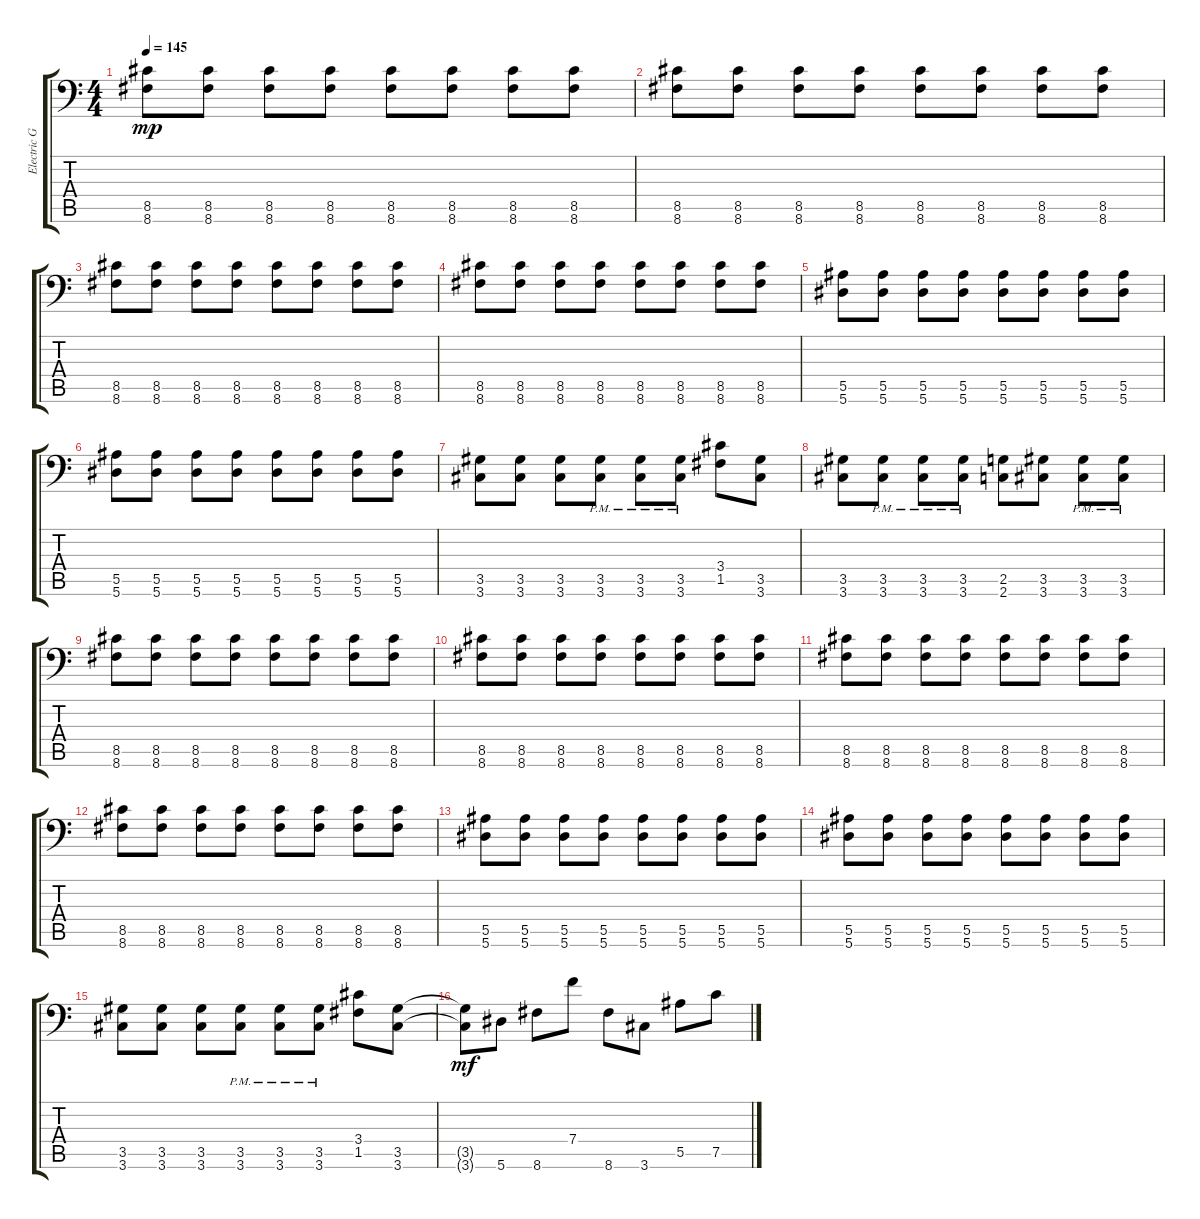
\track ("Electric Guitar" "Electric G") {instrument distortionguitar}
\staff {score tabs}
\tuning (C4 G3 Eb3 Bb2 F2 Bb1) {hide}
\ts (4 4)
\tempo 145
\clef f4
\ks c
(8.5 8.6).8{dy mp} (8.5 8.6).8 (8.5 8.6).8 (8.5 8.6).8 (8.5 8.6).8 (8.5 8.6).8 (8.5 8.6).8 (8.5 8.6).8 |
(8.5 8.6).8 (8.5 8.6).8 (8.5 8.6).8 (8.5 8.6).8 (8.5 8.6).8 (8.5 8.6).8 (8.5 8.6).8 (8.5 8.6).8 |
(8.5 8.6).8 (8.5 8.6).8 (8.5 8.6).8 (8.5 8.6).8 (8.5 8.6).8 (8.5 8.6).8 (8.5 8.6).8 (8.5 8.6).8 |
(8.5 8.6).8 (8.5 8.6).8 (8.5 8.6).8 (8.5 8.6).8 (8.5 8.6).8 (8.5 8.6).8 (8.5 8.6).8 (8.5 8.6).8 |
(5.5 5.6).8 (5.5 5.6).8 (5.5 5.6).8 (5.5 5.6).8 (5.5 5.6).8 (5.5 5.6).8 (5.5 5.6).8 (5.5 5.6).8 |
(5.5 5.6).8 (5.5 5.6).8 (5.5 5.6).8 (5.5 5.6).8 (5.5 5.6).8 (5.5 5.6).8 (5.5 5.6).8 (5.5 5.6).8 |
(3.5 3.6).8 (3.5 3.6).8 (3.5 3.6).8 (3.5{pm} 3.6{pm}).8 (3.5{pm} 3.6{pm}).8 (3.5{pm} 3.6{pm}).8 (3.4 1.5).8 (3.5 3.6).8 |
(3.5 3.6).8 (3.5{pm} 3.6{pm}).8 (3.5{pm} 3.6{pm}).8 (3.5{pm} 3.6{pm}).8 (2.5 2.6).8 (3.5 3.6).8 (3.5{pm} 3.6{pm}).8 (3.5{pm} 3.6{pm}).8 |
(8.5 8.6).8 (8.5 8.6).8 (8.5 8.6).8 (8.5 8.6).8 (8.5 8.6).8 (8.5 8.6).8 (8.5 8.6).8 (8.5 8.6).8 |
(8.5 8.6).8 (8.5 8.6).8 (8.5 8.6).8 (8.5 8.6).8 (8.5 8.6).8 (8.5 8.6).8 (8.5 8.6).8 (8.5 8.6).8 |
(8.5 8.6).8 (8.5 8.6).8 (8.5 8.6).8 (8.5 8.6).8 (8.5 8.6).8 (8.5 8.6).8 (8.5 8.6).8 (8.5 8.6).8 |
(8.5 8.6).8 (8.5 8.6).8 (8.5 8.6).8 (8.5 8.6).8 (8.5 8.6).8 (8.5 8.6).8 (8.5 8.6).8 (8.5 8.6).8 |
(5.5 5.6).8 (5.5 5.6).8 (5.5 5.6).8 (5.5 5.6).8 (5.5 5.6).8 (5.5 5.6).8 (5.5 5.6).8 (5.5 5.6).8 |
(5.5 5.6).8 (5.5 5.6).8 (5.5 5.6).8 (5.5 5.6).8 (5.5 5.6).8 (5.5 5.6).8 (5.5 5.6).8 (5.5 5.6).8 |
(3.5 3.6).8 (3.5 3.6).8 (3.5 3.6).8 (3.5{pm} 3.6{pm}).8 (3.5{pm} 3.6{pm}).8 (3.5{pm} 3.6{pm}).8 (3.4 1.5).8 (3.5 3.6).8 |
(3.5{t} 3.6{t}).8{dy mf} 5.6.8 8.6.8 7.4.8 8.6.8 3.6.8 5.5.8 7.5.8
